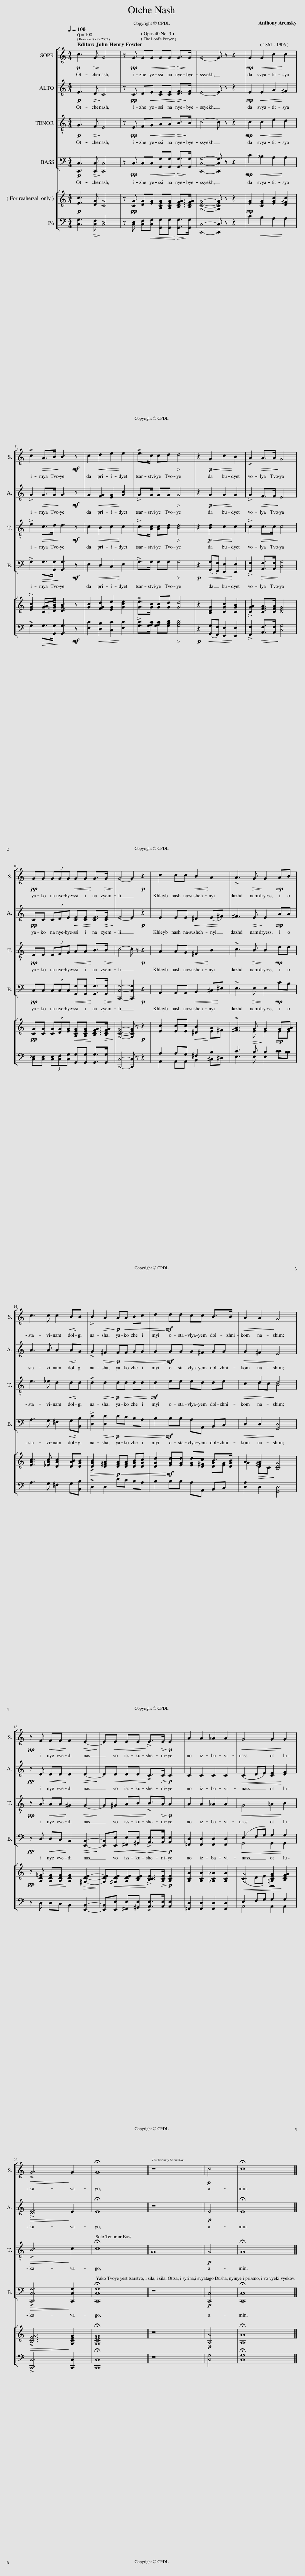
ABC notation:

X:1
%%score [ 1 2 ( 3 4 ) ( 5 6 ) ] [ ( 7 8 ) ( 9 10 ) ]
L:1/8
Q:1/4=100
M:4/4
I:linebreak $
K:C
V:1 treble
V:2 treble
V:3 treble-8 transpose=-12
V:4 treble-8 transpose="-12 "
V:5 bass
V:6 bass
V:7 treble
V:8 treble
V:9 bass
V:10 bass
V:1
!p! c3!>(! G!>)! G4 | z!pp! G G!<(!G GG!<)!!>(! G>!>)!G | G4- G z z2 |!mp! G2!<(! G2 c2!<)! c2 |$ !>!c2!>(! A>B!>)! B3!mf! z | %5
 c2!<(! d2 e2!<)! e2 | !>!e>c cd!>)!!>(! d4 | z2!p!!<(! G2 c2!<)! B2 | !>!A2!>(! A>A!>)! G4 |$!pp! GG (3GGG!<(! GG!<)! G>!>(!G!>)! | %10
 G4- G2!p! z2 | c2 cc!<(! B2!<)! A2 | !>!A3!>(! G!>)! G2!mp! AB |$ c3 c c2!<(! B!<)!B | !>!B2!>(! A2!>)!!p! A!<(!A Bc | %15
 d2!<)!!mf! dd cc B>B |!>(! A2 A2!>)! G4 |$!pp! z F!<(! FF!<)! F2!>(! E2-!>)! | E!<(!E EE!<)! !>!E>!>(!E!>)!!p! E2 | A2 A2 _A2 A2 | %20
!<(! G4 G2!<)! G2 |$!>(! !>!G6!>)! G2 | !fermata!G8 || z8 ||[M:2/4]!p! c4 | %25
[M:4/4] !fermata!c8 |] %26
V:2
!p! E3!>(! D!>)! C4 | z!pp! C D!<(!E [CE][CE]!<)!!>(! [DF]>!>)![DF] | E4- E z z2 |!mp! E2!<(! E2 G2!<)! ^F2 |$ !>!G2!>(! G>G!>)! G3!mf! z | %5
 G2!<(! [FG]2 [EG]2!<)! [Gc]2 | !>!G>G GG!>)!!>(! G4 | z2!p!!<(! G2 G2!<)! G2 | !>!G2!>(! F>F!>)! E4 |$!pp! CC (3CDE!<(! [CE][CE]!<)! [CE]>!>(![CE]!>)! | %10
 E4- E2!p! z2 | E2 EE!<(! ^D2 (E!<)!^F) | ^F3!>(! E!>)! E2!mp! AA |$ A3 A A2!<(! A!<)!G | !>!G2!>(! ^F2!>)!!p! F!<(!F GG | %15
 G2!<)!!mf! GG G^F GG |!>(! G2 ^F2!>)! E4 |$!pp! z D!<(! DD!<)! D2!>(! D2-!>)! | D!<(!D DD!<)! !>!C>!>(!C!>)!!p! C2 | C2 C2 C2 C2 | %20
!<(! (C2 DE) [CE]2!<)! [DF]2 |$!>(! !>![DF]6!>)! E2 | !fermata!E8 || z8 ||[M:2/4]!p! E4 | %25
[M:4/4] !fermata!E8 |] %26
V:3
!p! G3!>(! F!>)! E4 | z!pp! E F!<(!G AA!<)!!>(! B>!>)!B | c4- c z z2 |!mp! c2!<(! c2 e2!<)! d2 |$ !>!e2!>(! c>d!>)! d3!mf! z | %5
 c2!<(! B2 c2!<)! c2 | !>!c>[Ac] [Ac][Bd]!>)!!>(! [Bd]4 | z2!p!!<(! [Bd]2 c2!<)! c2 | !>!c2!>(! c>c!>)! c4 |$!pp! EE (3EFG!<(! AA!<)! B>!>(!B!>)! | %10
 c4- c z!p! z2 | A2 AG!<(! ^F2!<)! B2 | !>!c3!>(! B!>)! B2!mp! ee |$ e3 _e d2!<(! d!<)!d | !>!d2!>(! d2!>)!!p! d!<(!d dd!<)! | %15
!mf! d2 ee ed de |!>(! c2 d2!>)! d4 |$!pp! z A!<(! AA!<)! ^G2!>(! G2-!>)! | G!<(!^G AB!<)! !>!B>!>(!A!>)!!p! A2 | A2 A2 _A2 A2 | %20
!<(! G4 =A2!<)! B2 |$!>(! !>!B6!>)! c2 | !fermata!c8 || G8 ||[M:2/4]!p! G4 | %25
[M:4/4] !fermata!G8 |] %26
V:4
 x8 | x8 | x8 | x8 |$ x8 | %5
 x8 | x8 | x8 | x8 |$ x8 | %10
 x8 | x8 | x8 |$ x8 | x8 | %15
 x8 | x2 dc B4 |$ x8 | x8 | x8 | %20
 x8 |$ x8 | x8 || x8 ||[M:2/4] x4 | %25
[M:4/4] x8 |] %26
V:5
!p! [C,,C,]3!>(! [C,,C,]!>)! [C,,C,]4 | z!pp! C, C,!<(!C, [G,,G,][G,,G,]!<)!!>(! [G,,G,]>!>)![G,,G,] | [C,,C,G,]4- [C,,C,G,] z z2 |!mp! C2!<(! _B,2 A,2!<)! A,2 |$ !>!G,2!>(! G,>[G,,G,]!>)! [G,,G,]3!mf! z | %5
 E,2!<(! D,2 C,2!<)! E,2 | !>!G,>G, G,G,!>)!!>(! G,4 |!p! z2!<(! ([G,,G,][F,,F,]) [E,,E,]2!<)! [E,,E,]2 | !>![F,,F,]2!>(! [A,,F,]>[A,,F,]!>)! [C,G,]4 |$!pp! C,C, (3C,C,C,!<(! [G,,G,][G,,G,]!<)! [G,,G,]>!>(![G,,G,]!>)! | %10
 [C,,C,G,]4- [C,,C,G,]2!p! z2 | A,,2 A,,A,,!<(! B,,2 ^C,!<)!^E, | !>!E,3!>(! E,!>)! E,2!mp! CB, |$ A,3 G, ^F,2!<(! G,!<)![B,,B,] | !>![D,D]2!>(! [D,D]2!>)!!p! D!<(!C B,A, | %15
 B,2!<)!!mf! B,B, A,A,, B,,C, |!>(! D,2 D,2!>)! [G,,D,]4 |$!pp! z D,!<(! D,C,!<)! B,,2!>(! [E,,B,,]2-!>)! | [E,,B,,]!<(![E,,E,] [^F,,E,][^G,,E,]!<)!!>(! !>![A,,E,]>[A,,E,]!>)!!p! [A,,E,]2 | [=F,,D,]2 [F,,D,]2 [F,,D,]2 [F,,D,]2 | %20
!<(! (E,2 F,G,) G,2!<)! G,2 |$!>(! !>![C,,C,G,]6!>)! [C,,C,G,]2 | !fermata![C,,C,G,]8 || z8 ||[M:2/4]!p! [C,,C,]4 | %25
[M:4/4] !fermata![C,,C,]8 |] %26
V:6
 x8 | x8 | x8 | x8 |$ x8 | %5
 x8 | x8 | x8 | x8 |$ x8 | %10
 x8 | x8 | x8 |$ x8 | x8 | %15
 x8 | x8 |$ x8 | x8 | x8 | %20
 G,,4 G,,2 G,,2 |$ x8 | x8 || x8 ||[M:2/4] x4 | %25
[M:4/4] x8 |] %26
V:7
!p! [Ec]3 [DG] [CG]4 | z!pp! [CG] [DG][EG] [A,CEG][A,CEG] [B,DFG]>[B,DFG] | [G,CEG]4- [G,CEG] z z2 |!mp! [EG]2 [CEG]2 [EGc]2 [D^Fc]2 |$ c2 [GA]>B B3 z | %5
 [Gc]2 [FGd]2 [EGe]2 [Gce]2 | !>![Ge]>[Gc] [Gc][Gd] [Gd]4 | z2 [B,DG]2 [CGc]2 [CGB]2 | !>![CGA]2 [CFA]>[CFA] [CEG]4 |$!pp! [CG][CG] (3[CG][DG][EG]!<(! [A,CEG][A,CEG]!<)! [B,DFG]>!>(![B,DFG]!>)! | %10
 [G,CEG]4- [G,CEG] z!p! z2 | c2 cc!<(! B2!<)! A2 | !>!A3!>(! G!>)! G2!mp! G[GA] |$ [EAc]3 [_EAc] [DAc]2 [DAB][DGB] |!>(! !>![DGB]2 [D^FA]2!>)!!p!!<(! [DFA][DFA] [DGB][DGc] | %15
 [Gd]2!<)!!mf! [Gd][Gd] [Gd][^Fc] B>[DGB] | A2!>(! [^FA]2!>)! [DG]4 |$!pp! z [A,D=F]!<(! [A,DF][A,DF]!<)! [A,DF]2!>(! [^G,DE]2-!>)! | [G,DE]!<(![^G,DE][A,DE][B,DE]!<)! !>![B,CE]>!>(![A,CE]!>)!!p! [A,CE]2 | [A,CA]2 [A,CA]2 [_A,C_A]2 [A,CA]2 | %20
!<(! [G,G]4 [=A,CEG]2!<)! [B,DFG]2 |$!>(! !>![B,DFG]6!>)! [G,CEG]2 | !fermata![G,CEG]8 || z8 ||[M:2/4]!p! [A,A]4 | %25
[M:4/4] !fermata![A,A]8 |] %26
V:8
 x8 | x8 | x8 | x8 |$ !>![EG]2 C>[DG] [DG]3 x | %5
 x8 | x8 | x8 | x8 |$ x8 | %10
 x8 | E2 EE ^D2 E^F | ^F3 E E2 EE |$ x8 | x8 | %15
 D2 EE ED [DG][EG] | G2 DC B,4 |$ x8 | x8 | x8 | %20
 (C2 DE) z4 |$ x8 | x8 || x8 ||[M:2/4] x4 | %25
[M:4/4] x8 |] %26
V:9
 [C,G,]3!>(! [C,F,]!>)! [C,E,]4 | z [C,E,] [C,F,]!<(![C,G,] [G,,G,][G,,G,]!<)!!>(! [G,,G,]>!>)![G,,G,] | [C,,C,]4- [C,,C,] z z2 | C2!<(! B,2 A,2!<)! A,2 |$ !>!G,2!>(! G,>[G,,G,]!>)! [G,,G,]3!mf! z | %5
 [E,C]2!<(! [D,B,]2 [C,C]2!<)! [E,C]2 | !>![G,C]>[G,A,C] [G,A,C][G,B,D]!>)!!>(! [G,B,D]4 |!p! z2!<(! ([G,,G,][F,,F,]) [E,,E,]2!<)! [E,,E,]2 | !>![F,,F,]2!>(! [A,,F,]>[A,,F,]!>)! [C,G,]4 |$ [C,_E,][C,E,] (3[C,E,][C,F,][C,G,] [G,,G,][G,,G,] [G,,G,]>[G,,G,] | %10
 [C,,C,]4- [C,,C,] z z2 | A,2 A,G, ^F,2 B,2 | C3 B, B,2 CB, |$ A,3 G, ^F,2 G,[B,,B,] | !>!D,2 D,2 DC B,A, | %15
 B,2 B,B, A,A,, B,,C, | [D,A,]2 D,2 [G,,D,]4 |$ z D, D,C, B,,2 [E,,B,,]2- | [E,,B,,][E,,E,] [^F,,E,][^G,,E,] !>![A,,E,]>[A,,E,] [A,,E,]2 | [=F,,D,]2 [F,,D,]2 [F,,D,]2 [F,,D,]2 | %20
 E,2 F,G, G,2 G,2 |$ !>![C,,C,]6 [C,,C,]2 | !fermata![C,,C,]8 || z8 ||[M:2/4] [C,G,]4 | %25
[M:4/4] !fermata![C,G,]8 |] %26
V:10
 x8 | x8 | x8 | x8 |$ x2 x3/2 x/ x3 x | %5
 x8 | x8 | x8 | x8 |$ x8 | %10
 x8 | A,,2 A,,A,, B,,2 ^C,^D, | E,3 E, E,2 CB, |$ x8 | x8 | %15
 x8 | x8 |$ x8 | x8 | x8 | %20
 A,,4 A,,2 A,,2 |$ x8 | x8 || x8 ||[M:2/4] x4 | %25
[M:4/4] x8 |] %26
